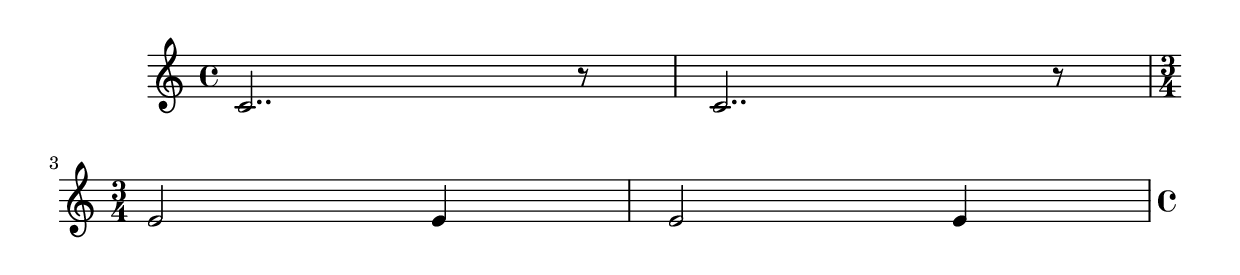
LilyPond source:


\version "2.6.0"
\header {
  
  texidoc ="Broken engraving of a bar at the end of a line does not upset 
    the space following rests and notes."

}

\layout {
  raggedright = ##t }


\relative c' {
  c2.. r8
  c2.. r8
  \time 3/4 \break
  e2 e4 | e2 e4 \time 4/4 \break
}
  


